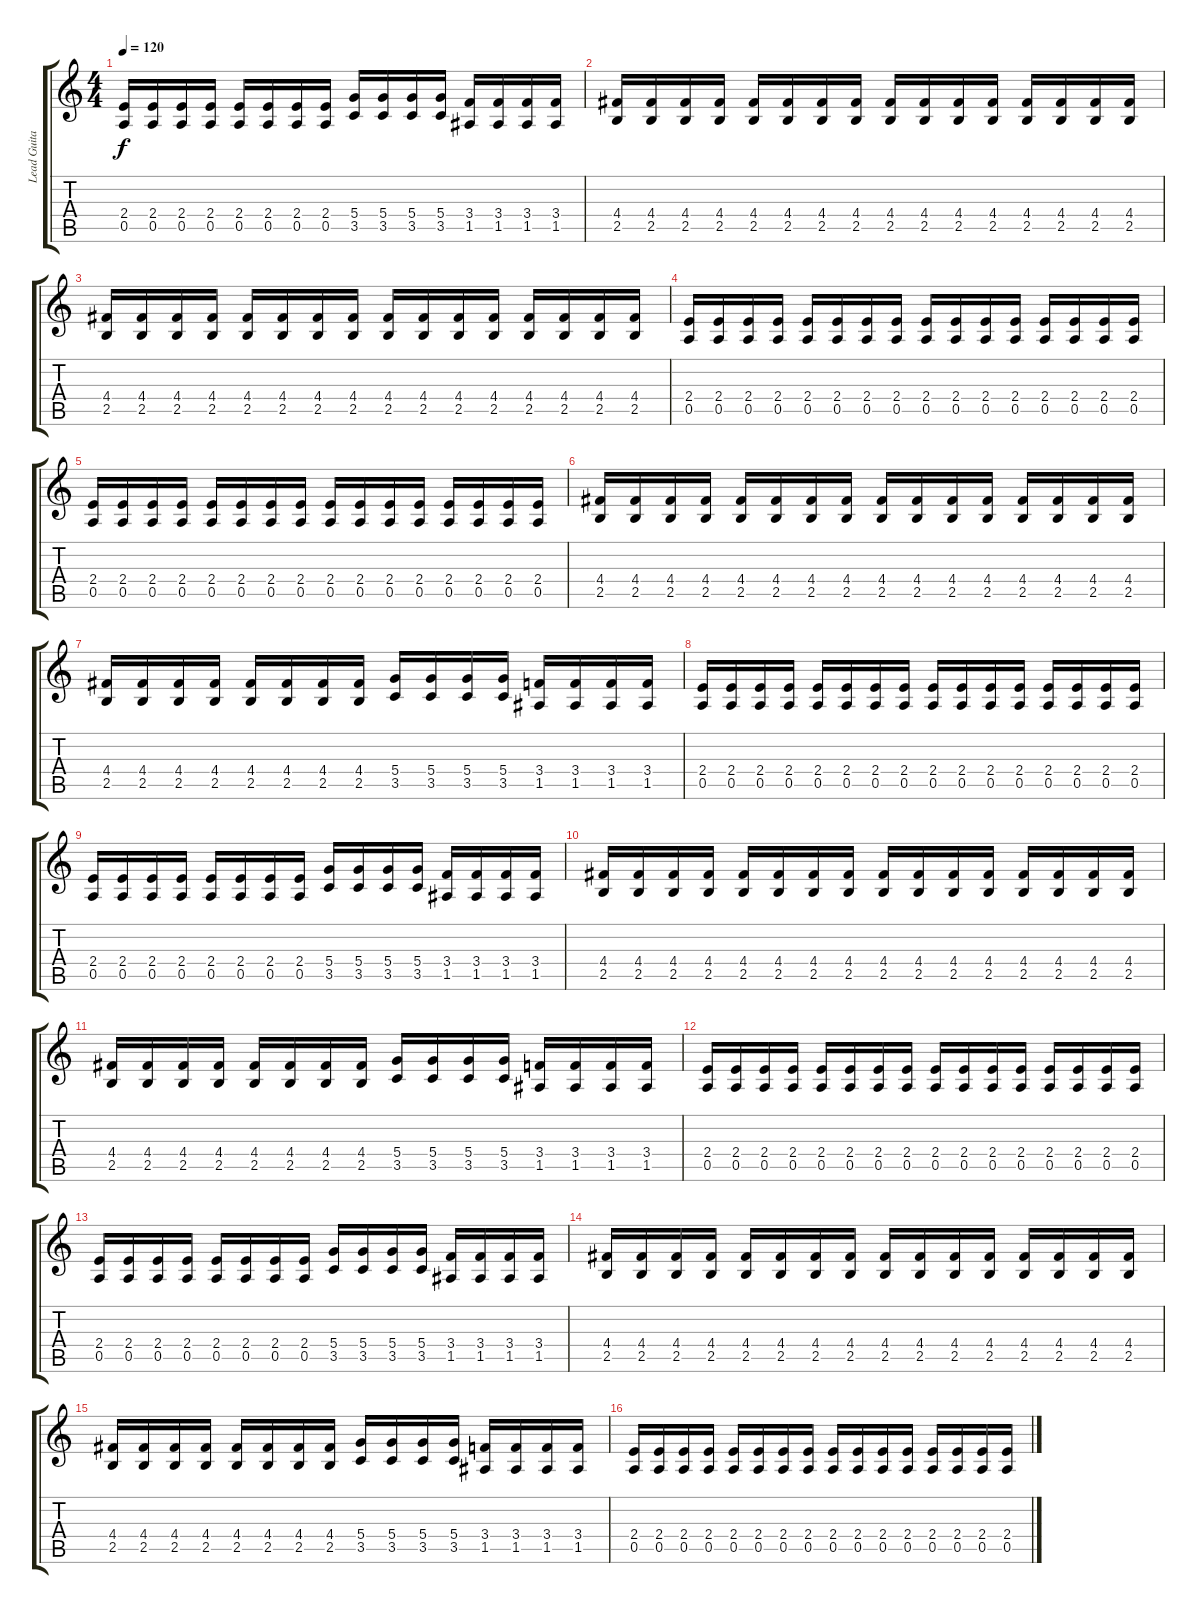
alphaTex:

\track ("Lead Guitar" "Lead Guita") {instrument distortionguitar}
\staff {score tabs}
\tuning (E4 B3 G3 D3 A2 E2) {hide}
\ts (4 4)
\tempo 120
\clef g2
\ks c
(2.4 0.5).16{dy f} (2.4 0.5).16 (2.4 0.5).16 (2.4 0.5).16 (2.4 0.5).16 (2.4 0.5).16 (2.4 0.5).16 (2.4 0.5).16 (5.4 3.5).16 (5.4 3.5).16 (5.4 3.5).16 (5.4 3.5).16 (3.4 1.5).16 (3.4 1.5).16 (3.4 1.5).16 (3.4 1.5).16 |
(4.4 2.5).16 (4.4 2.5).16 (4.4 2.5).16 (4.4 2.5).16 (4.4 2.5).16 (4.4 2.5).16 (4.4 2.5).16 (4.4 2.5).16 (4.4 2.5).16 (4.4 2.5).16 (4.4 2.5).16 (4.4 2.5).16 (4.4 2.5).16 (4.4 2.5).16 (4.4 2.5).16 (4.4 2.5).16 |
(4.4 2.5).16 (4.4 2.5).16 (4.4 2.5).16 (4.4 2.5).16 (4.4 2.5).16 (4.4 2.5).16 (4.4 2.5).16 (4.4 2.5).16 (4.4 2.5).16 (4.4 2.5).16 (4.4 2.5).16 (4.4 2.5).16 (4.4 2.5).16 (4.4 2.5).16 (4.4 2.5).16 (4.4 2.5).16 |
(2.4 0.5).16 (2.4 0.5).16 (2.4 0.5).16 (2.4 0.5).16 (2.4 0.5).16 (2.4 0.5).16 (2.4 0.5).16 (2.4 0.5).16 (2.4 0.5).16 (2.4 0.5).16 (2.4 0.5).16 (2.4 0.5).16 (2.4 0.5).16 (2.4 0.5).16 (2.4 0.5).16 (2.4 0.5).16 |
(2.4 0.5).16 (2.4 0.5).16 (2.4 0.5).16 (2.4 0.5).16 (2.4 0.5).16 (2.4 0.5).16 (2.4 0.5).16 (2.4 0.5).16 (2.4 0.5).16 (2.4 0.5).16 (2.4 0.5).16 (2.4 0.5).16 (2.4 0.5).16 (2.4 0.5).16 (2.4 0.5).16 (2.4 0.5).16 |
(4.4 2.5).16 (4.4 2.5).16 (4.4 2.5).16 (4.4 2.5).16 (4.4 2.5).16 (4.4 2.5).16 (4.4 2.5).16 (4.4 2.5).16 (4.4 2.5).16 (4.4 2.5).16 (4.4 2.5).16 (4.4 2.5).16 (4.4 2.5).16 (4.4 2.5).16 (4.4 2.5).16 (4.4 2.5).16 |
(4.4 2.5).16 (4.4 2.5).16 (4.4 2.5).16 (4.4 2.5).16 (4.4 2.5).16 (4.4 2.5).16 (4.4 2.5).16 (4.4 2.5).16 (5.4 3.5).16 (5.4 3.5).16 (5.4 3.5).16 (5.4 3.5).16 (3.4 1.5).16 (3.4 1.5).16 (3.4 1.5).16 (3.4 1.5).16 |
(2.4 0.5).16 (2.4 0.5).16 (2.4 0.5).16 (2.4 0.5).16 (2.4 0.5).16 (2.4 0.5).16 (2.4 0.5).16 (2.4 0.5).16 (2.4 0.5).16 (2.4 0.5).16 (2.4 0.5).16 (2.4 0.5).16 (2.4 0.5).16 (2.4 0.5).16 (2.4 0.5).16 (2.4 0.5).16 |
(2.4 0.5).16 (2.4 0.5).16 (2.4 0.5).16 (2.4 0.5).16 (2.4 0.5).16 (2.4 0.5).16 (2.4 0.5).16 (2.4 0.5).16 (5.4 3.5).16 (5.4 3.5).16 (5.4 3.5).16 (5.4 3.5).16 (3.4 1.5).16 (3.4 1.5).16 (3.4 1.5).16 (3.4 1.5).16 |
(4.4 2.5).16 (4.4 2.5).16 (4.4 2.5).16 (4.4 2.5).16 (4.4 2.5).16 (4.4 2.5).16 (4.4 2.5).16 (4.4 2.5).16 (4.4 2.5).16 (4.4 2.5).16 (4.4 2.5).16 (4.4 2.5).16 (4.4 2.5).16 (4.4 2.5).16 (4.4 2.5).16 (4.4 2.5).16 |
(4.4 2.5).16 (4.4 2.5).16 (4.4 2.5).16 (4.4 2.5).16 (4.4 2.5).16 (4.4 2.5).16 (4.4 2.5).16 (4.4 2.5).16 (5.4 3.5).16 (5.4 3.5).16 (5.4 3.5).16 (5.4 3.5).16 (3.4 1.5).16 (3.4 1.5).16 (3.4 1.5).16 (3.4 1.5).16 |
(2.4 0.5).16 (2.4 0.5).16 (2.4 0.5).16 (2.4 0.5).16 (2.4 0.5).16 (2.4 0.5).16 (2.4 0.5).16 (2.4 0.5).16 (2.4 0.5).16 (2.4 0.5).16 (2.4 0.5).16 (2.4 0.5).16 (2.4 0.5).16 (2.4 0.5).16 (2.4 0.5).16 (2.4 0.5).16 |
(2.4 0.5).16 (2.4 0.5).16 (2.4 0.5).16 (2.4 0.5).16 (2.4 0.5).16 (2.4 0.5).16 (2.4 0.5).16 (2.4 0.5).16 (5.4 3.5).16 (5.4 3.5).16 (5.4 3.5).16 (5.4 3.5).16 (3.4 1.5).16 (3.4 1.5).16 (3.4 1.5).16 (3.4 1.5).16 |
(4.4 2.5).16 (4.4 2.5).16 (4.4 2.5).16 (4.4 2.5).16 (4.4 2.5).16 (4.4 2.5).16 (4.4 2.5).16 (4.4 2.5).16 (4.4 2.5).16 (4.4 2.5).16 (4.4 2.5).16 (4.4 2.5).16 (4.4 2.5).16 (4.4 2.5).16 (4.4 2.5).16 (4.4 2.5).16 |
(4.4 2.5).16 (4.4 2.5).16 (4.4 2.5).16 (4.4 2.5).16 (4.4 2.5).16 (4.4 2.5).16 (4.4 2.5).16 (4.4 2.5).16 (5.4 3.5).16 (5.4 3.5).16 (5.4 3.5).16 (5.4 3.5).16 (3.4 1.5).16 (3.4 1.5).16 (3.4 1.5).16 (3.4 1.5).16 |
(2.4 0.5).16 (2.4 0.5).16 (2.4 0.5).16 (2.4 0.5).16 (2.4 0.5).16 (2.4 0.5).16 (2.4 0.5).16 (2.4 0.5).16 (2.4 0.5).16 (2.4 0.5).16 (2.4 0.5).16 (2.4 0.5).16 (2.4 0.5).16 (2.4 0.5).16 (2.4 0.5).16 (2.4 0.5).16
